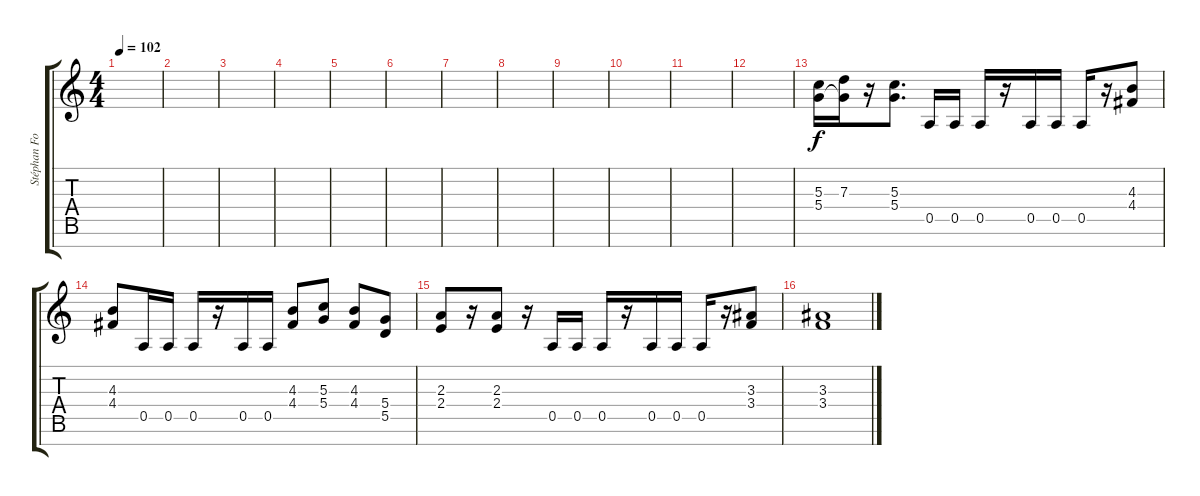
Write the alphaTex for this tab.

\track ("Stéphan Forté " "Stéphan Fo") {instrument distortionguitar}
\staff {score tabs}
\tuning (E4 B3 G3 D3 A2 E2 B1) {hide}
\ts (4 4)
\tempo 102
\clef g2
\ks c
|
|
|
|
|
|
|
|
|
|
|
|
(5.3 5.4).16 (7.3 5.4{t}).16 r.16 (5.3 5.4).8{d} 0.5.16 0.5.16 0.5.16 r.16 0.5.16 0.5.16 0.5.16 r.16 (4.3 4.4).8 |
(4.3 4.4).8 0.5.16 0.5.16 0.5.16 r.16 0.5.16 0.5.16 (4.3 4.4).8 (5.3 5.4).8 (4.3 4.4).8 (5.4 5.5).8 |
(2.3 2.4).8 r.16 (2.3 2.4).8 r.16 0.5.16 0.5.16 0.5.16 r.16 0.5.16 0.5.16 0.5.16 r.16 (3.3 3.4).8 |
(3.3 3.4).1
